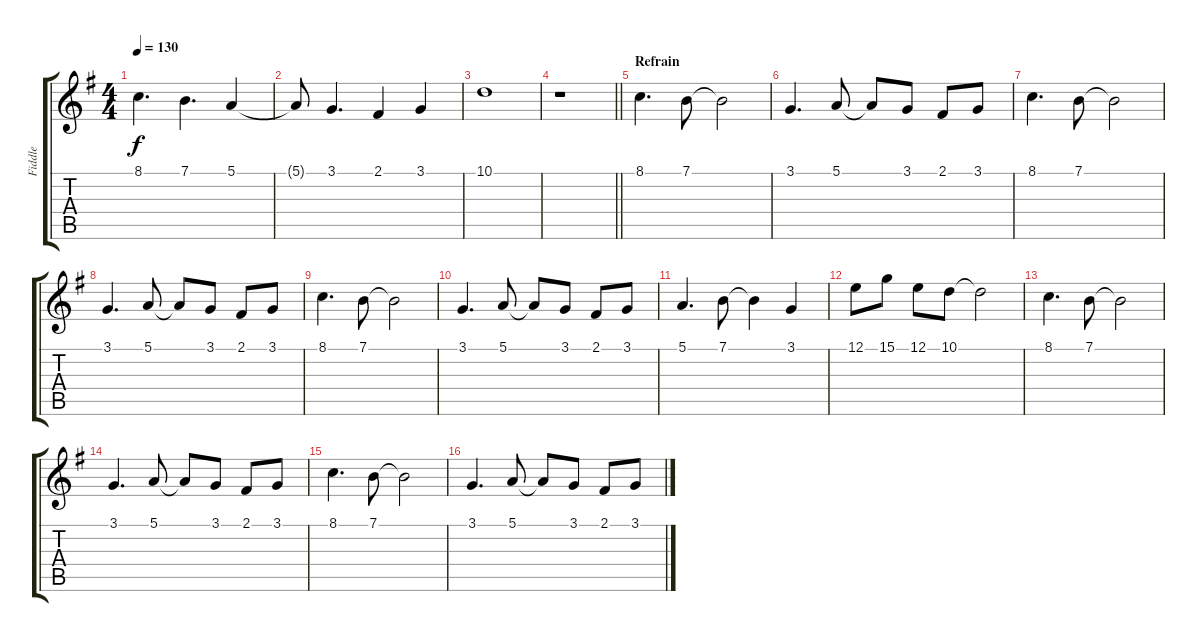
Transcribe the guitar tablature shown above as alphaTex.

\track ("Fiddle" "Fiddle") {instrument violin}
\staff {score tabs}
\tuning (E4 B3 G3 D3 A2 E2) {hide}
\ts (4 4)
\tempo 130
\clef g2
\ks g
8.1.4{d dy f} 7.1.4{d} 5.1.4 |
5.1{t}.8 3.1.4{d} 2.1.4 3.1.4 |
10.1.1 |
\barLineRight lightlight
r.1 |
\section ("" "Refrain")
8.1.4{d} 7.1.8 7.1{t}.2 |
3.1.4{d} 5.1.8 5.1{t}.8 3.1.8 2.1.8 3.1.8 |
8.1.4{d} 7.1.8 7.1{t}.2 |
3.1.4{d} 5.1.8 5.1{t}.8 3.1.8 2.1.8 3.1.8 |
8.1.4{d} 7.1.8 7.1{t}.2 |
3.1.4{d} 5.1.8 5.1{t}.8 3.1.8 2.1.8 3.1.8 |
5.1.4{d} 7.1.8 7.1{t}.4 3.1.4 |
12.1.8 15.1.8 12.1.8 10.1.8 10.1{t}.2 |
8.1.4{d} 7.1.8 7.1{t}.2 |
3.1.4{d} 5.1.8 5.1{t}.8 3.1.8 2.1.8 3.1.8 |
8.1.4{d} 7.1.8 7.1{t}.2 |
3.1.4{d} 5.1.8 5.1{t}.8 3.1.8 2.1.8 3.1.8
